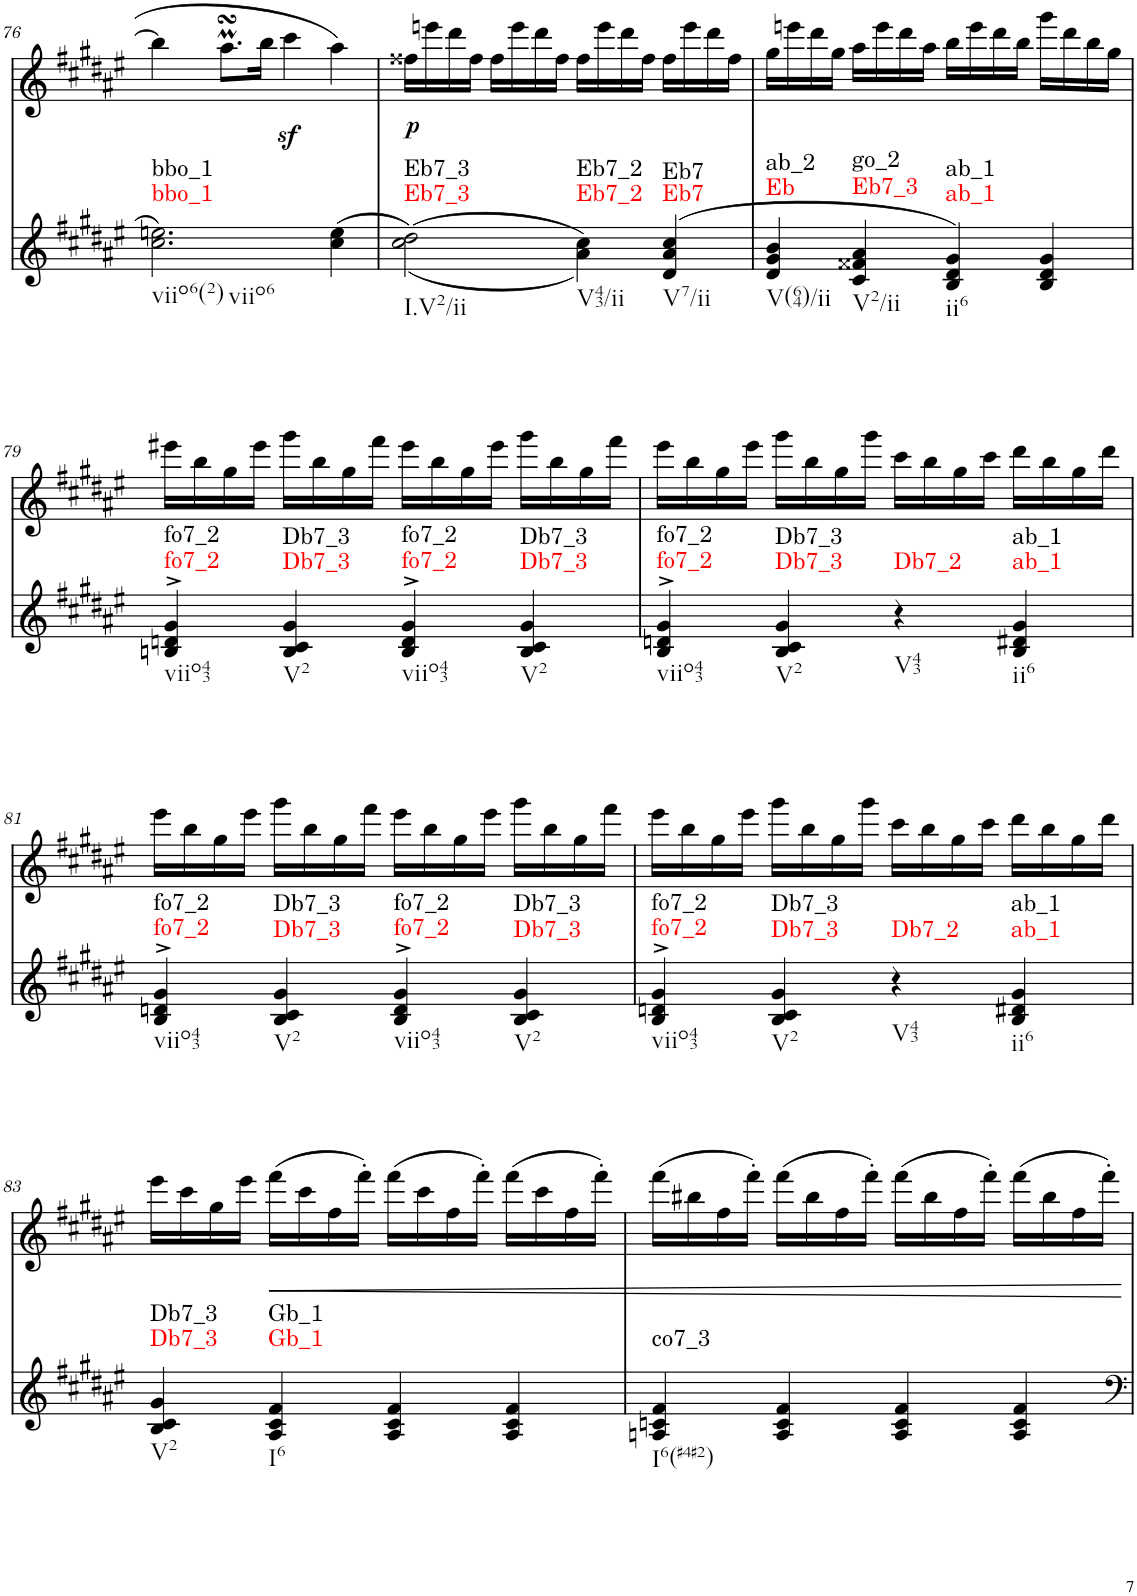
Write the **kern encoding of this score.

**kern	**harte	**kern	**text	**dynam
*part2	*part2	*part1	*part1	*part1
*staff2	*	*staff1	*staff1	*staff1
*I"piano	*	*I"piano	*	*
*I'Pno	*	*I'Pno	*	*
!!LO:PB:g=z
*clefG2	*	*clefG2	*	*
*k[f#c#g#d#a#e#]	*	*k[f#c#g#d#a#e#]	*	*
*F#:	*	*F#:	*	*
*M4/4	*	*M4/4	*	*
*met(c)	*	*met(c)	*	*
=76	=76	=76	=76	=76
!	!LO:H:n=1:kt=bbo_1	!	!	!
!	!LO:H:n=2:kt=bbo_1	!	!	!
2.cc#\ 2.een\	N N	4bb\]	.	.
.	.	8.aa#msSsS\L	.	.
.	.	16bb\Jk	.	.
.	.	4ccc#z<\	.	.
(4cc#\ 4ee\	.	4aa#\	.	.
=77	=77	=77	=77	=77
!	!LO:H:n=1:kt=Eb7_3	!	!LO:LY:b	!
!	!LO:H:n=2:kt=Eb7_3	!	!	!
(<(2cc#\ 2dd#\)	N N	16ff##X\LL	.	.
.	.	16eeen\	.	.
.	.	16ddd#\	.	.
.	.	16ff##\JJ	.	.
.	.	16ff##\LL	.	.
.	.	16eee\	.	.
.	.	16ddd#\	.	.
.	.	16ff##\JJ	.	.
!	!LO:H:n=1:kt=Eb7_2	!	!	!
!	!LO:H:n=2:kt=Eb7_2	!	!	!
4a#\ 4cc#\))	N N	16ff##\LL	.	.
.	.	16eee\	.	.
.	.	16ddd#\	.	.
.	.	16ff##\JJ	.	.
!	!LO:H:n=1:kt=Eb7	!	!	!
!	!LO:H:n=2:kt=Eb7	!	!	!
(>4d#/ 4a#/ 4cc#/	N N	16ff##\LL	.	.
.	.	16eee\	.	.
.	.	16ddd#\	.	.
.	.	16ff##\JJ	.	.
=78	=78	=78	=78	=78
!	!LO:H:n=1:kt=Eb	!	!	!
!	!LO:H:n=2:kt=ab_2	!	!	!
4d#/ 4g#/ 4b/	N N	16gg#\LL	.	.
.	.	16eeen\	.	.
.	.	16ddd#\	.	.
.	.	16gg#\JJ	.	.
!	!LO:H:n=1:kt=Eb7_3	!	!	!
!	!LO:H:n=2:kt=go_2	!	!	!
4c#/ 4f##X/ 4a#/	N N	16aa#\LL	.	.
.	.	16eee\	.	.
.	.	16ddd#\	.	.
.	.	16aa#\JJ	.	.
!	!LO:H:n=1:kt=ab_1	!	!	!
!	!LO:H:n=2:kt=ab_1	!	!	!
4B/ 4d#/ 4g#/)	N N	16bb\LL	.	.
.	.	16eee\	.	.
.	.	16ddd#\	.	.
.	.	16bb\JJ	.	.
4B/ 4d#/ 4g#/	.	16ggg#\LL	.	.
.	.	16ddd#\	.	.
.	.	16bb\	.	.
.	.	16gg#\JJ	.	.
!!LO:LB:g=z
=79	=79	=79	=79	=79
!	!LO:H:n=1:kt=fo7_2	!	!	!
!	!LO:H:n=2:kt=fo7_2	!	!	!
4Bn/^> 4dn/^> 4g#/^>	N N	16eee#X\LL	.	.
.	.	16bb\	.	.
.	.	16gg#\	.	.
.	.	16eee#\JJ	.	.
!	!LO:H:n=1:kt=Db7_3	!	!	!
!	!LO:H:n=2:kt=Db7_3	!	!	!
4B/ 4c#/ 4g#/	N N	16ggg#\LL	.	.
.	.	16bb\	.	.
.	.	16gg#\	.	.
.	.	16fff#\JJ	.	.
!	!LO:H:n=1:kt=fo7_2	!	!	!
!	!LO:H:n=2:kt=fo7_2	!	!	!
4B/^> 4d/^> 4g#/^>	N N	16eee#\LL	.	.
.	.	16bb\	.	.
.	.	16gg#\	.	.
.	.	16eee#\JJ	.	.
!	!LO:H:n=1:kt=Db7_3	!	!	!
!	!LO:H:n=2:kt=Db7_3	!	!	!
4B/ 4c#/ 4g#/	N N	16ggg#\LL	.	.
.	.	16bb\	.	.
.	.	16gg#\	.	.
.	.	16fff#\JJ	.	.
=80	=80	=80	=80	=80
!	!LO:H:n=1:kt=fo7_2	!	!	!
!	!LO:H:n=2:kt=fo7_2	!	!	!
4B/^> 4dn/^> 4g#/^>	N N	16eee#\LL	.	.
.	.	16bb\	.	.
.	.	16gg#\	.	.
.	.	16eee#\JJ	.	.
!	!LO:H:n=1:kt=Db7_3	!	!	!
!	!LO:H:n=2:kt=Db7_3	!	!	!
4B/ 4c#/ 4g#/	N N	16ggg#\LL	.	.
.	.	16bb\	.	.
.	.	16gg#\	.	.
.	.	16ggg#\JJ	.	.
!	!LO:H:kt=Db7_2	!	!	!
4r	N	16ccc#\LL	.	.
.	.	16bb\	.	.
.	.	16gg#\	.	.
.	.	16ccc#\JJ	.	.
!	!LO:H:n=1:kt=ab_1	!	!	!
!	!LO:H:n=2:kt=ab_1	!	!	!
4B/ 4d#X/ 4g#/	N N	16ddd#\LL	.	.
.	.	16bb\	.	.
.	.	16gg#\	.	.
.	.	16ddd#\JJ	.	.
!!LO:LB:g=z
=81	=81	=81	=81	=81
!	!LO:H:n=1:kt=fo7_2	!	!	!
!	!LO:H:n=2:kt=fo7_2	!	!	!
4B/^> 4dn/^> 4g#/^>	N N	16eee#\LL	.	.
.	.	16bb\	.	.
.	.	16gg#\	.	.
.	.	16eee#\JJ	.	.
!	!LO:H:n=1:kt=Db7_3	!	!	!
!	!LO:H:n=2:kt=Db7_3	!	!	!
4B/ 4c#/ 4g#/	N N	16ggg#\LL	.	.
.	.	16bb\	.	.
.	.	16gg#\	.	.
.	.	16fff#\JJ	.	.
!	!LO:H:n=1:kt=fo7_2	!	!	!
!	!LO:H:n=2:kt=fo7_2	!	!	!
4B/^> 4d/^> 4g#/^>	N N	16eee#\LL	.	.
.	.	16bb\	.	.
.	.	16gg#\	.	.
.	.	16eee#\JJ	.	.
!	!LO:H:n=1:kt=Db7_3	!	!	!
!	!LO:H:n=2:kt=Db7_3	!	!	!
4B/ 4c#/ 4g#/	N N	16ggg#\LL	.	.
.	.	16bb\	.	.
.	.	16gg#\	.	.
.	.	16fff#\JJ	.	.
=82	=82	=82	=82	=82
!	!LO:H:n=1:kt=fo7_2	!	!	!
!	!LO:H:n=2:kt=fo7_2	!	!	!
4B/^> 4dn/^> 4g#/^>	N N	16eee#\LL	.	.
.	.	16bb\	.	.
.	.	16gg#\	.	.
.	.	16eee#\JJ	.	.
!	!LO:H:n=1:kt=Db7_3	!	!	!
!	!LO:H:n=2:kt=Db7_3	!	!	!
4B/ 4c#/ 4g#/	N N	16ggg#\LL	.	.
.	.	16bb\	.	.
.	.	16gg#\	.	.
.	.	16ggg#\JJ	.	.
!	!LO:H:kt=Db7_2	!	!	!
4r	N	16ccc#\LL	.	.
.	.	16bb\	.	.
.	.	16gg#\	.	.
.	.	16ccc#\JJ	.	.
!	!LO:H:n=1:kt=ab_1	!	!	!
!	!LO:H:n=2:kt=ab_1	!	!	!
4B/ 4d#X/ 4g#/	N N	16ddd#\LL	.	.
.	.	16bb\	.	.
.	.	16gg#\	.	.
.	.	16ddd#\JJ	.	.
!!LO:LB:g=z
=83	=83	=83	=83	=83
!	!LO:H:n=1:kt=Db7_3	!	!	!
!	!LO:H:n=2:kt=Db7_3	!	!	!
4B/ 4c#/ 4g#/	N N	16eee#\LL	.	.
.	.	16ccc#\	.	.
.	.	16gg#\	.	.
.	.	16eee#\JJ	.	.
!	!LO:H:n=1:kt=Gb_1	!	!	!LO:HP:b
!	!LO:H:n=2:kt=Gb_1	!	!	!
4A#/ 4c#/ 4f#/	N N	(16fff#\LL	.	<
.	.	16ccc#\	.	.
.	.	16ff#\	.	.
.	.	16fff#'\JJ)	.	.
4A#/ 4c#/ 4f#/	.	(16fff#\LL	.	.
.	.	16ccc#\	.	.
.	.	16ff#\	.	.
.	.	16fff#'\JJ)	.	.
4A#/ 4c#/ 4f#/	.	(16fff#\LL	.	.
.	.	16ccc#\	.	.
.	.	16ff#\	.	.
.	.	16fff#'\JJ)	.	.
=84	=84	=84	=84	=84
!	!LO:H:kt=co7_3	!	!	!
4An/ 4cn/ 4f#/	N	(16fff#\LL	.	.
.	.	16bb#X\	.	.
.	.	16ff#\	.	.
.	.	16fff#'\JJ)	.	.
4A/ 4c/ 4f#/	.	(16fff#\LL	.	.
.	.	16bb#\	.	.
.	.	16ff#\	.	.
.	.	16fff#'\JJ)	.	.
4A/ 4c/ 4f#/	.	(16fff#\LL	.	.
.	.	16bb#\	.	.
.	.	16ff#\	.	.
.	.	16fff#'\JJ)	.	.
4A/ 4c/ 4f#/	.	(16fff#\LL	.	.
.	.	16bb#\	.	.
.	.	16ff#\	.	.
.	.	16fff#'\JJ)	.	.
.	.	.	.	[
=	=	=	=	=
*-	*-	*-	*-	*-
